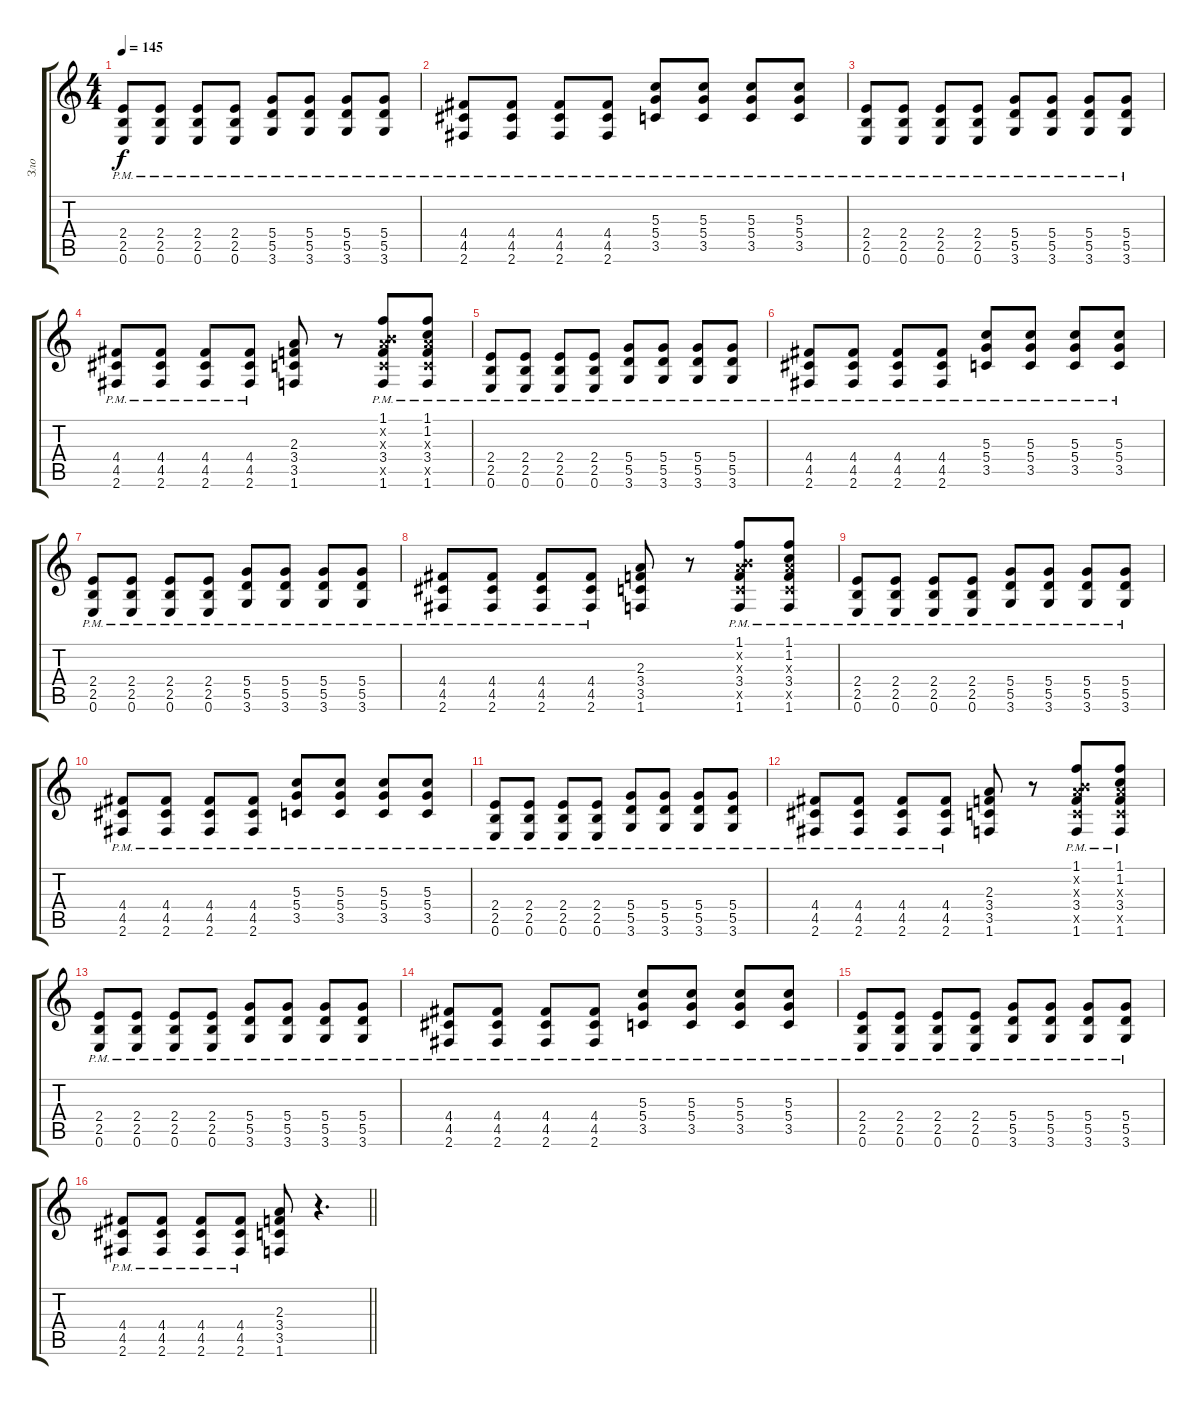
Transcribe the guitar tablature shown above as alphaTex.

\track ("Зло" "Зло") {instrument overdrivenguitar}
\staff {score tabs}
\tuning (E4 B3 G3 D3 A2 E2) {hide}
\ts (4 4)
\tempo 145
\clef g2
\ks c
(2.4{pm} 2.5{pm} 0.6).8{dy f} (2.4{pm} 2.5{pm} 0.6).8 (2.4{pm} 2.5{pm} 0.6).8 (2.4{pm} 2.5{pm} 0.6).8 (5.4{pm} 5.5{pm} 3.6).8 (5.4{pm} 5.5{pm} 3.6).8 (5.4{pm} 5.5{pm} 3.6).8 (5.4{pm} 5.5{pm} 3.6).8 |
(4.4{pm} 4.5{pm} 2.6).8 (4.4{pm} 4.5{pm} 2.6).8 (4.4{pm} 4.5{pm} 2.6).8 (4.4{pm} 4.5{pm} 2.6).8 (5.3{pm} 5.4{pm} 3.5).8 (5.3{pm} 5.4{pm} 3.5).8 (5.3{pm} 5.4{pm} 3.5).8 (5.3{pm} 5.4{pm} 3.5).8 |
(2.4{pm} 2.5{pm} 0.6).8 (2.4{pm} 2.5{pm} 0.6).8 (2.4{pm} 2.5{pm} 0.6).8 (2.4{pm} 2.5{pm} 0.6).8 (5.4{pm} 5.5{pm} 3.6).8 (5.4{pm} 5.5{pm} 3.6).8 (5.4{pm} 5.5{pm} 3.6).8 (5.4{pm} 5.5{pm} 3.6).8 |
(4.4{pm} 4.5{pm} 2.6).8 (4.4{pm} 4.5{pm} 2.6).8 (4.4{pm} 4.5{pm} 2.6).8 (4.4{pm} 4.5{pm} 2.6).8 (2.3 3.4 3.5 1.6).8 r.8 (1.1{pm} 0.2{x} 2.3{x} 3.4{pm} 3.5{x} 1.6{pm}).8 (1.1 1.2 2.3{x} 3.4{pm} 3.5{x} 1.6{pm}).8 |
(2.4{pm} 2.5{pm} 0.6).8 (2.4{pm} 2.5{pm} 0.6).8 (2.4{pm} 2.5{pm} 0.6).8 (2.4{pm} 2.5{pm} 0.6).8 (5.4{pm} 5.5{pm} 3.6).8 (5.4{pm} 5.5{pm} 3.6).8 (5.4{pm} 5.5{pm} 3.6).8 (5.4{pm} 5.5{pm} 3.6).8 |
(4.4{pm} 4.5{pm} 2.6).8 (4.4{pm} 4.5{pm} 2.6).8 (4.4{pm} 4.5{pm} 2.6).8 (4.4{pm} 4.5{pm} 2.6).8 (5.3{pm} 5.4{pm} 3.5).8 (5.3{pm} 5.4{pm} 3.5).8 (5.3{pm} 5.4{pm} 3.5).8 (5.3{pm} 5.4{pm} 3.5).8 |
(2.4{pm} 2.5{pm} 0.6).8 (2.4{pm} 2.5{pm} 0.6).8 (2.4{pm} 2.5{pm} 0.6).8 (2.4{pm} 2.5{pm} 0.6).8 (5.4{pm} 5.5{pm} 3.6).8 (5.4{pm} 5.5{pm} 3.6).8 (5.4{pm} 5.5{pm} 3.6).8 (5.4{pm} 5.5{pm} 3.6).8 |
(4.4{pm} 4.5{pm} 2.6).8 (4.4{pm} 4.5{pm} 2.6).8 (4.4{pm} 4.5{pm} 2.6).8 (4.4{pm} 4.5{pm} 2.6).8 (2.3 3.4 3.5 1.6).8 r.8 (1.1{pm} 0.2{x} 2.3{x} 3.4{pm} 3.5{x} 1.6{pm}).8 (1.1 1.2 2.3{x} 3.4{pm} 3.5{x} 1.6{pm}).8 |
(2.4{pm} 2.5{pm} 0.6).8 (2.4{pm} 2.5{pm} 0.6).8 (2.4{pm} 2.5{pm} 0.6).8 (2.4{pm} 2.5{pm} 0.6).8 (5.4{pm} 5.5{pm} 3.6).8 (5.4{pm} 5.5{pm} 3.6).8 (5.4{pm} 5.5{pm} 3.6).8 (5.4{pm} 5.5{pm} 3.6).8 |
(4.4{pm} 4.5{pm} 2.6).8 (4.4{pm} 4.5{pm} 2.6).8 (4.4{pm} 4.5{pm} 2.6).8 (4.4{pm} 4.5{pm} 2.6).8 (5.3{pm} 5.4{pm} 3.5).8 (5.3{pm} 5.4{pm} 3.5).8 (5.3{pm} 5.4{pm} 3.5).8 (5.3{pm} 5.4{pm} 3.5).8 |
(2.4{pm} 2.5{pm} 0.6).8 (2.4{pm} 2.5{pm} 0.6).8 (2.4{pm} 2.5{pm} 0.6).8 (2.4{pm} 2.5{pm} 0.6).8 (5.4{pm} 5.5{pm} 3.6).8 (5.4{pm} 5.5{pm} 3.6).8 (5.4{pm} 5.5{pm} 3.6).8 (5.4{pm} 5.5{pm} 3.6).8 |
(4.4{pm} 4.5{pm} 2.6).8 (4.4{pm} 4.5{pm} 2.6).8 (4.4{pm} 4.5{pm} 2.6).8 (4.4{pm} 4.5{pm} 2.6).8 (2.3 3.4 3.5 1.6).8 r.8 (1.1{pm} 0.2{x} 2.3{x} 3.4{pm} 3.5{x} 1.6{pm}).8 (1.1 1.2 2.3{x} 3.4{pm} 3.5{x} 1.6{pm}).8 |
(2.4{pm} 2.5{pm} 0.6).8 (2.4{pm} 2.5{pm} 0.6).8 (2.4{pm} 2.5{pm} 0.6).8 (2.4{pm} 2.5{pm} 0.6).8 (5.4{pm} 5.5{pm} 3.6).8 (5.4{pm} 5.5{pm} 3.6).8 (5.4{pm} 5.5{pm} 3.6).8 (5.4{pm} 5.5{pm} 3.6).8 |
(4.4{pm} 4.5{pm} 2.6).8 (4.4{pm} 4.5{pm} 2.6).8 (4.4{pm} 4.5{pm} 2.6).8 (4.4{pm} 4.5{pm} 2.6).8 (5.3{pm} 5.4{pm} 3.5).8 (5.3{pm} 5.4{pm} 3.5).8 (5.3{pm} 5.4{pm} 3.5).8 (5.3{pm} 5.4{pm} 3.5).8 |
(2.4{pm} 2.5{pm} 0.6).8 (2.4{pm} 2.5{pm} 0.6).8 (2.4{pm} 2.5{pm} 0.6).8 (2.4{pm} 2.5{pm} 0.6).8 (5.4{pm} 5.5{pm} 3.6).8 (5.4{pm} 5.5{pm} 3.6).8 (5.4{pm} 5.5{pm} 3.6).8 (5.4{pm} 5.5{pm} 3.6).8 |
\barLineRight lightlight
(4.4{pm} 4.5{pm} 2.6).8 (4.4{pm} 4.5{pm} 2.6).8 (4.4{pm} 4.5{pm} 2.6).8 (4.4{pm} 4.5{pm} 2.6).8 (2.3 3.4 3.5 1.6).8 r.4{d}
